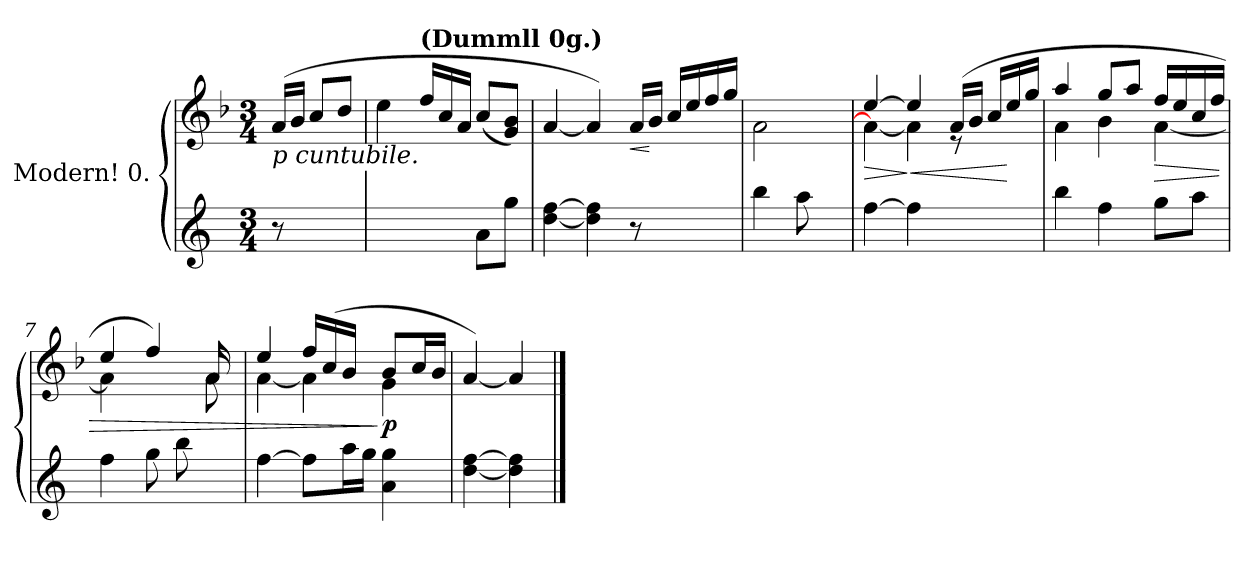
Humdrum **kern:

**kern	**kern	**dynam
*part1	*part1	*part1
*staff2	*staff1	*staff1/2
*I"Modern! 0.	*	*
*	*clefG3	*
*	*k[b-]	*
*M3/4	*M3/4	*
=1	=1	=1
!	!LO:TX:b:i:t=p cuntubile.	!
8r	(>16f/LL	.
.	16g/JJ	.
4ryy	8a/L	.
.	8b-/J	.
=2	=2	=2
4..ryy	4cc\	.
!	!LO:TX:a:B:t=(Dummll 0g.)	!
.	16dd/LL	.
.	16a/	.
.	16f/JJ	.
8a\L	(<8a/L	.
8gg\J	8e/ 8g/J)	.
=3	=3	=3
[<4dd\ [>4ff\	[<4f/	.
4dd\] 4ff\]	4f/])	.
!	!	!LO:HP:b
8r	16f/LL	<
.	16g/JJ	[
4ryy	16a/LL	.
.	16cc/	.
.	16dd/	.
.	16ee/JJ	.
=4	=4	=4
4bb\	2f\	.
8aa\L	.	.
8ryy	.	.
!!LO:LB:g=z
=5	=5	=5
*	*^	*
!	!	!	!LO:HP:b
[>4ff\	[>4cc/	4f\_<	>
!	!	!	!LO:HP:n=1:b
4ff\]	4cc/]	4f\]	] <
4ryy	(>16f/LL	8rc	.
.	16g/JJ	.	.
.	8.ryy	16a/LL	.
.	.	16cc/	[
16ryy	.	16ee/JJ	.
=6	=6	=6	=6
4bb\	4ff/	4f\	.
4ff\	8ee/L	4g\	.
.	8ff/J	.	.
!	!	!	!LO:HP:b
8gg\L	16dd/LL	[<4f\	>
.	16cc/	.	.
8aa\J	16a/	.	.
.	16dd/JJ	.	.
=7	=7	=7	=7
4ff\	4cc/	4f\]	.
8gg\	4dd/)	4ryy	.
8bb\L	.	.	.
8ryy	16f/LL	8f\L	.
.	16ryy	.	.
=8	=8	=8	=8
[>4ff\	4cc/	[<4f\	.
8ff\L]	16dd/LL	(<4f\]	.
.	(16a/	.	.
16aa\L	16g/JJ	.	.
16gg\JJ	16ryy	.	.
!	!	!	!LO:DY:n=1:b
4a\ 4gg\	8g/L	4e\	] p
.	16a/K	.	.
.	16g/Jk	.	.
*	*v	*v	*
=9	=9	=9
[<4dd\ [>4ff\	([<4f/)	.
4dd\] 4ff\]	4f/]	.
==	==	==
*-	*-	*-
